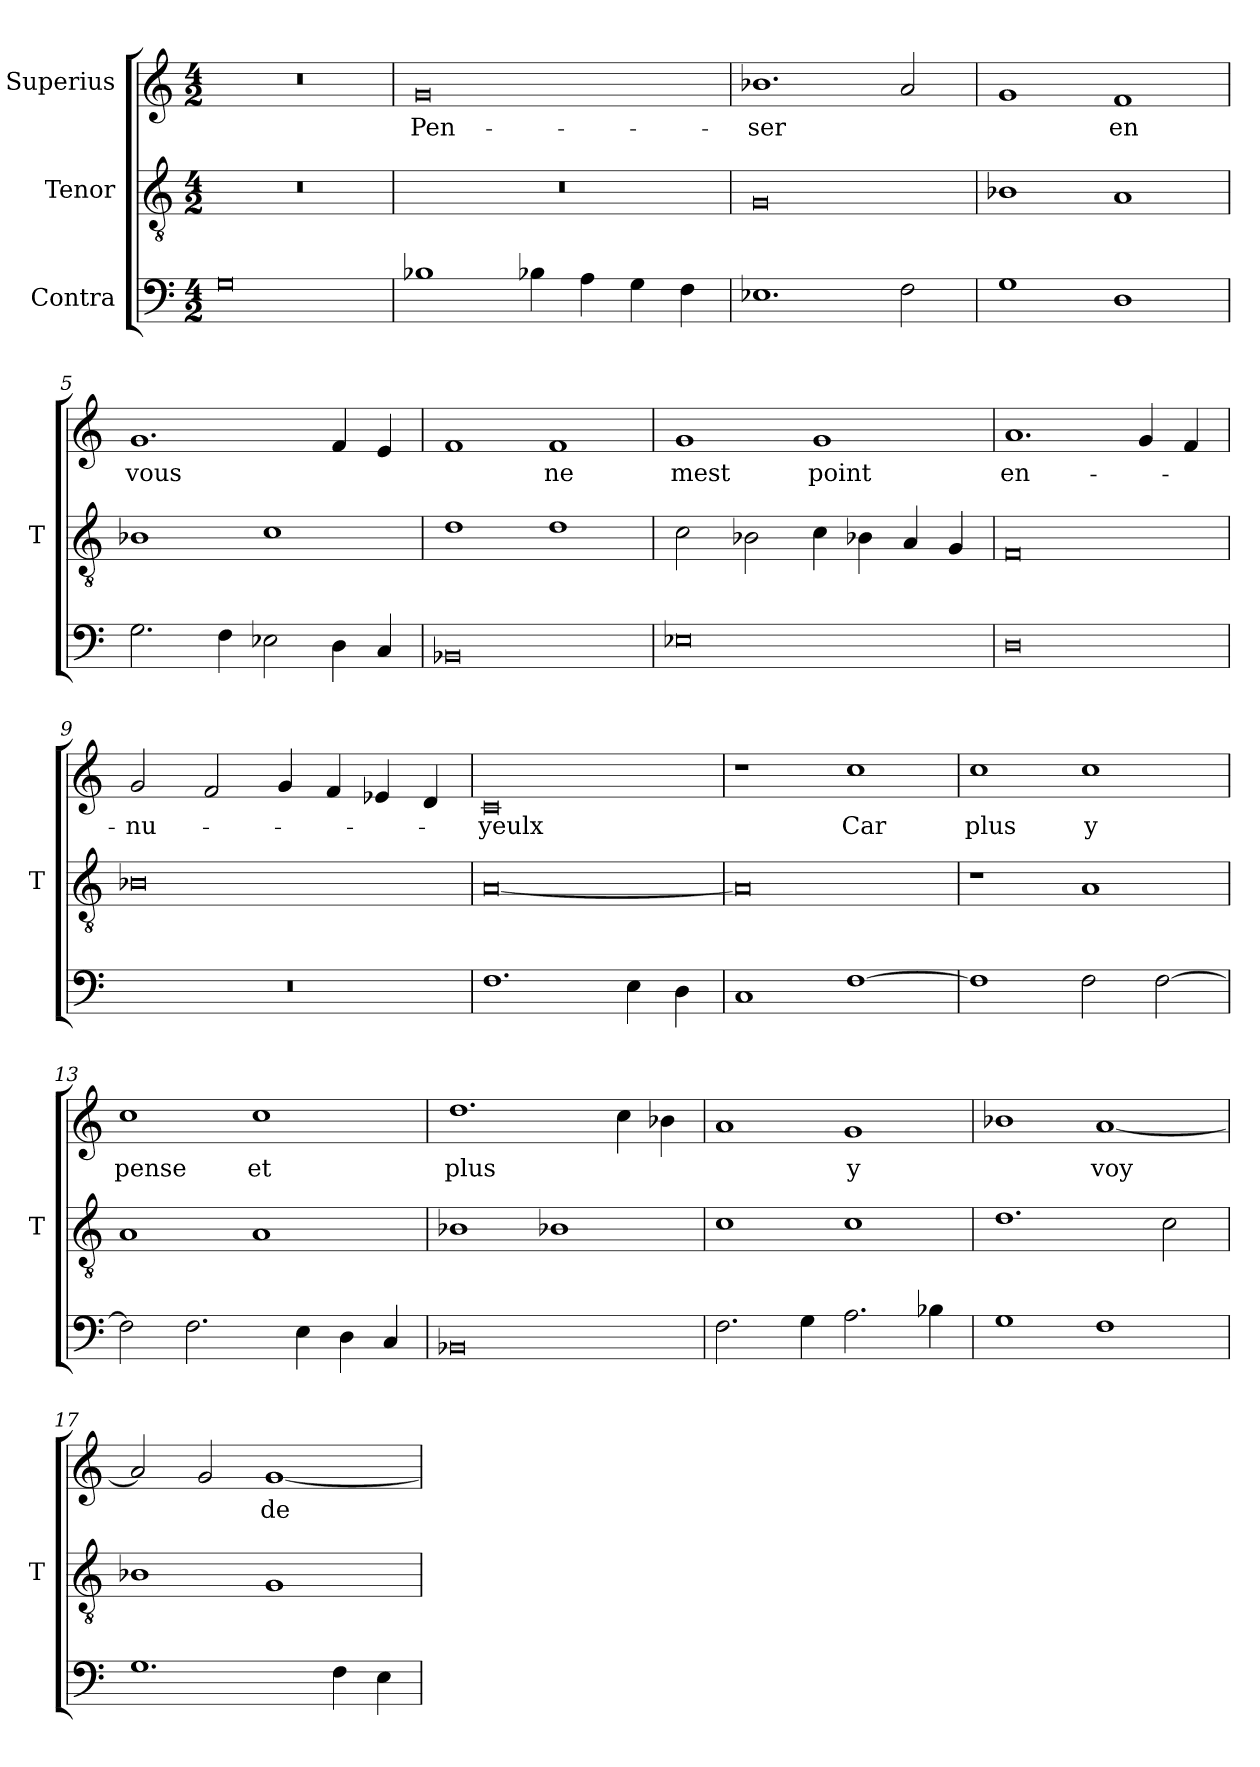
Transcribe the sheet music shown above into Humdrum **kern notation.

**kern	**kern	**kern	**text
*part3	*part2	*part1	*part1
*staff3	*staff2	*staff1	*staff1
*I"Contra	*I"Tenor	*I"Superius	*
*	*I'T	*	*
*clefF4	*clefGv2	*clefG2	*
*M4/2	*M4/2	*M4/2	*
=1	=1	=1	=1
0G	0r	0r	.
=2	=2	=2	=2
1B-X	0r	0g	Pen-
4B-X	.	.	.
4A	.	.	.
4G	.	.	.
4F	.	.	.
=3	=3	=3	=3
1.E-X	0G	1.b-X	-ser
2F	.	2a	.
=4	=4	=4	=4
1G	1B-X	1g	.
1D	1A	1f	-en
=5	=5	=5	=5
2.G	1B-X	1.g	-vous
4F	.	.	.
2E-X	1c	.	.
4D	.	4f	.
4C	.	4e	.
=6	=6	=6	=6
0BB-X	1d	1f	.
.	1d	1f	-ne
=7	=7	=7	=7
0E-X	2c	1g	-mest
.	2B-X	.	.
.	4c	1g	-point
.	4B-X	.	.
.	4A	.	.
.	4G	.	.
=8	=8	=8	=8
0D	0F	1.a	en-
.	.	4g	.
.	.	4f	.
=9	=9	=9	=9
0r	0B-X	2g	-nu-
.	.	2f	.
.	.	4g	.
.	.	4f	.
.	.	4e-X	.
.	.	4d	.
=10	=10	=10	=10
1.F	[0A	0c	-yeulx
4E	.	.	.
4D	.	.	.
=11	=11	=11	=11
1C	0A]	1r	.
[1F	.	1cc	-Car
=12	=12	=12	=12
1F]	1r	1cc	-plus
2F	1A	1cc	-y
[2F	.	.	.
=13	=13	=13	=13
2F]	1A	1cc	-pense
2.F	.	.	.
.	1A	1cc	-et
4E	.	.	.
4D	.	.	.
4C	.	.	.
=14	=14	=14	=14
0BB-X	1B-X	1.dd	-plus
.	1B-X	.	.
.	.	4cc	.
.	.	4b-X	.
=15	=15	=15	=15
2.F	1c	1a	.
4G	.	.	.
2.A	1c	1g	-y
4B-X	.	.	.
=16	=16	=16	=16
1G	1.d	1b-X	.
1F	.	[1a	-voy
.	2c	.	.
=17	=17	=17	=17
1.G	1B-X	2a]	.
.	.	2g	.
.	1G	[1g	-de
4F	.	.	.
4E	.	.	.
=	=	=	=
*-	*-	*-	*-
